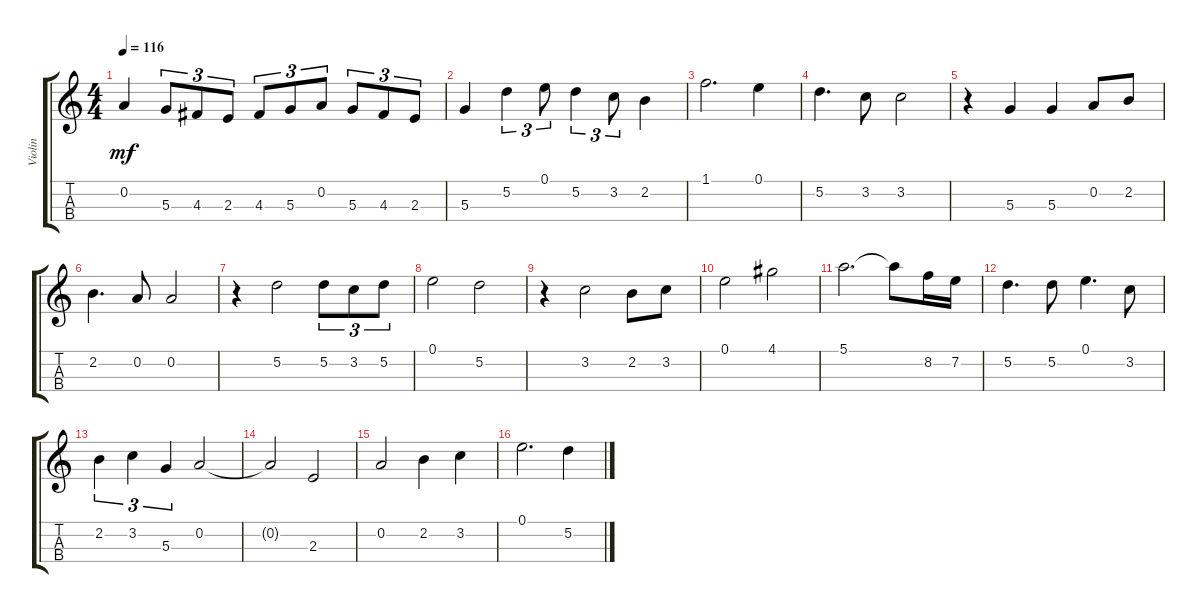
\track ("Violin" "Violin") {instrument viola}
\staff {score tabs}
\tuning (E5 A4 D4 G3) {hide}
\ts (4 4)
\tempo 116
\clef g2
\ks c
0.2.4{dy mf} 5.3.8{tu (3 2)} 4.3.8{tu (3 2)} 2.3.8{tu (3 2)} 4.3.8{tu (3 2)} 5.3.8{tu (3 2)} 0.2.8{tu (3 2)} 5.3.8{tu (3 2)} 4.3.8{tu (3 2)} 2.3.8{tu (3 2)} |
5.3.4 5.2.4{tu (3 2)} 0.1.8{tu (3 2)} 5.2.4{tu (3 2)} 3.2.8{tu (3 2)} 2.2.4 |
1.1.2{d} 0.1.4 |
5.2.4{d} 3.2.8 3.2.2 |
r.4 5.3.4 5.3.4 0.2.8 2.2.8 |
2.2.4{d} 0.2.8 0.2.2 |
r.4 5.2.2 5.2.8{tu (3 2)} 3.2.8{tu (3 2)} 5.2.8{tu (3 2)} |
0.1.2 5.2.2 |
r.4 3.2.2 2.2.8 3.2.8 |
0.1.2 4.1.2 |
5.1.2{d} 5.1{t}.8 8.2.16 7.2.16 |
5.2.4{d} 5.2.8 0.1.4{d} 3.2.8 |
2.2.4{tu (3 2)} 3.2.4{tu (3 2)} 5.3.4{tu (3 2)} 0.2.2 |
0.2{t}.2 2.3.2 |
0.2.2 2.2.4 3.2.4 |
0.1.2{d} 5.2.4
